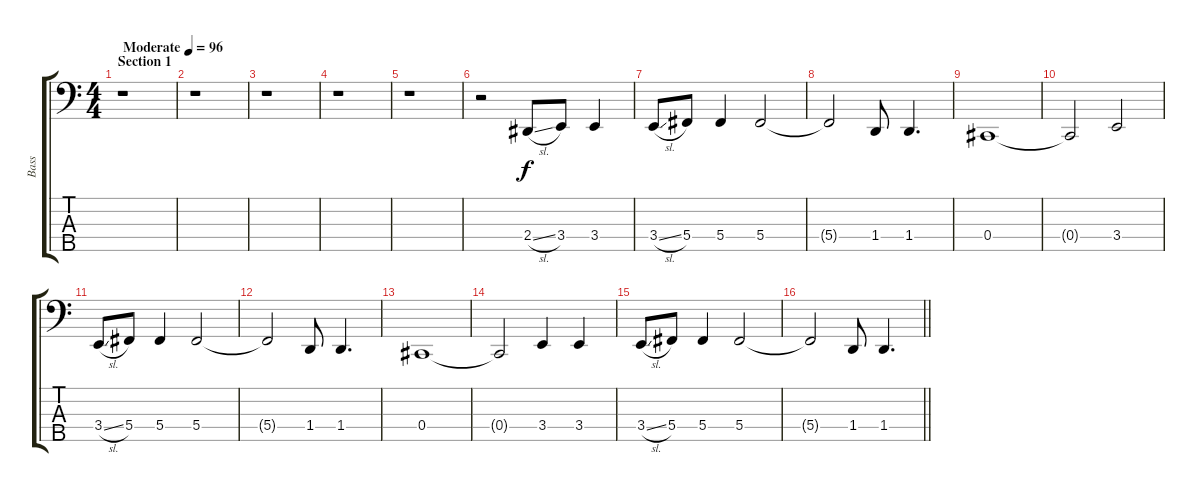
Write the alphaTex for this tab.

\track ("Bass" "Bass") {instrument electricbasspick}
\staff {score tabs}
\tuning (E2 B1 Gb1 Db1 Ab0) {hide}
\ts (4 4)
\section ("" "Section 1")
\tempo (96 "Moderate")
\clef f4
\ks c
r.1{dy f instrument electricbasspick} |
r.1 |
r.1 |
r.1 |
r.1 |
r.2 2.4{sl}.8 3.4.8 3.4.4 |
3.4{sl}.8 5.4.8 5.4.4 5.4.2 |
5.4{t}.2 1.4.8 1.4.4{d} |
0.4.1 |
0.4{t}.2 3.4.2 |
3.4{sl}.8 5.4.8 5.4.4 5.4.2 |
5.4{t}.2 1.4.8 1.4.4{d} |
0.4.1 |
0.4{t}.2 3.4.4 3.4.4 |
3.4{sl}.8 5.4.8 5.4.4 5.4.2 |
\barLineRight lightlight
5.4{t}.2 1.4.8 1.4.4{d}
